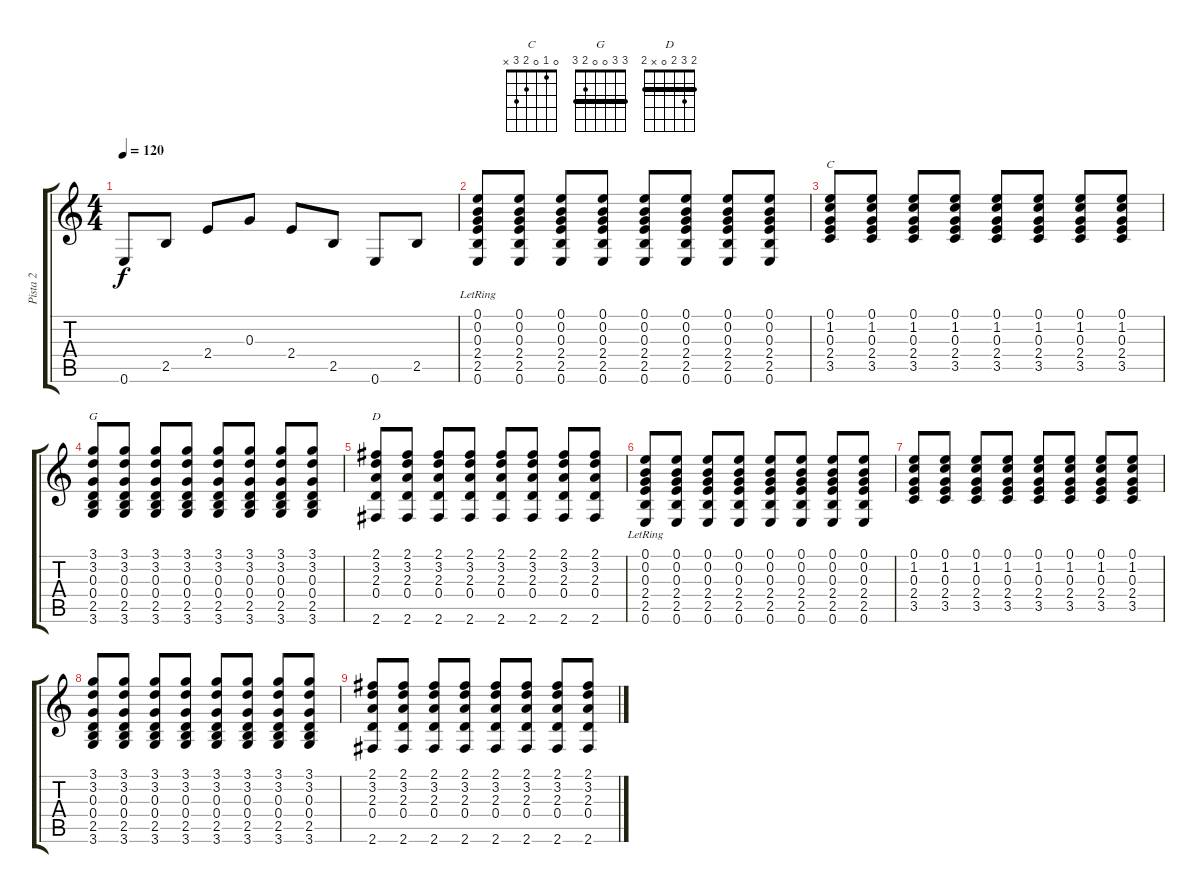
\track ("Pista 2" "Pista 2") {instrument acousticguitarsteel}
\staff {score tabs}
\tuning (E4 B3 G3 D3 A2 E2) {hide}
\chord ("C" 0 1 0 2 3 x)
\chord ("G" 3 3 0 0 2 3) {barre 3}
\chord ("D" 2 3 2 0 x 2) {barre 2}
\ts (4 4)
\tempo 120
\clef g2
\ks c
0.6.8{dy f} 2.5.8 2.4.8 0.3.8 2.4.8 2.5.8 0.6.8 2.5.8 |
(0.1 0.2 0.3{lr} 2.4{lr} 2.5 0.6).8 (0.1 0.2 0.3 2.4 2.5 0.6).8 (0.1 0.2 0.3 2.4 2.5 0.6).8 (0.1 0.2 0.3 2.4 2.5 0.6).8 (0.1 0.2 0.3 2.4 2.5 0.6).8 (0.1 0.2 0.3 2.4 2.5 0.6).8 (0.1 0.2 0.3 2.4 2.5 0.6).8 (0.1 0.2 0.3 2.4 2.5 0.6).8 |
(0.1 1.2 0.3 2.4 3.5).8{ch "C"} (0.1 1.2 0.3 2.4 3.5).8 (0.1 1.2 0.3 2.4 3.5).8 (0.1 1.2 0.3 2.4 3.5).8 (0.1 1.2 0.3 2.4 3.5).8 (0.1 1.2 0.3 2.4 3.5).8 (0.1 1.2 0.3 2.4 3.5).8 (0.1 1.2 0.3 2.4 3.5).8 |
(3.1 3.2 0.3 0.4 2.5 3.6).8{ch "G"} (3.1 3.2 0.3 0.4 2.5 3.6).8 (3.1 3.2 0.3 0.4 2.5 3.6).8 (3.1 3.2 0.3 0.4 2.5 3.6).8 (3.1 3.2 0.3 0.4 2.5 3.6).8 (3.1 3.2 0.3 0.4 2.5 3.6).8 (3.1 3.2 0.3 0.4 2.5 3.6).8 (3.1 3.2 0.3 0.4 2.5 3.6).8 |
(2.1 3.2 2.3 0.4 2.6).8{ch "D"} (2.1 3.2 2.3 0.4 2.6).8 (2.1 3.2 2.3 0.4 2.6).8 (2.1 3.2 2.3 0.4 2.6).8 (2.1 3.2 2.3 0.4 2.6).8 (2.1 3.2 2.3 0.4 2.6).8 (2.1 3.2 2.3 0.4 2.6).8 (2.1 3.2 2.3 0.4 2.6).8 |
(0.1 0.2 0.3{lr} 2.4{lr} 2.5 0.6).8 (0.1 0.2 0.3 2.4 2.5 0.6).8 (0.1 0.2 0.3 2.4 2.5 0.6).8 (0.1 0.2 0.3 2.4 2.5 0.6).8 (0.1 0.2 0.3 2.4 2.5 0.6).8 (0.1 0.2 0.3 2.4 2.5 0.6).8 (0.1 0.2 0.3 2.4 2.5 0.6).8 (0.1 0.2 0.3 2.4 2.5 0.6).8 |
(0.1 1.2 0.3 2.4 3.5).8 (0.1 1.2 0.3 2.4 3.5).8 (0.1 1.2 0.3 2.4 3.5).8 (0.1 1.2 0.3 2.4 3.5).8 (0.1 1.2 0.3 2.4 3.5).8 (0.1 1.2 0.3 2.4 3.5).8 (0.1 1.2 0.3 2.4 3.5).8 (0.1 1.2 0.3 2.4 3.5).8 |
(3.1 3.2 0.3 0.4 2.5 3.6).8 (3.1 3.2 0.3 0.4 2.5 3.6).8 (3.1 3.2 0.3 0.4 2.5 3.6).8 (3.1 3.2 0.3 0.4 2.5 3.6).8 (3.1 3.2 0.3 0.4 2.5 3.6).8 (3.1 3.2 0.3 0.4 2.5 3.6).8 (3.1 3.2 0.3 0.4 2.5 3.6).8 (3.1 3.2 0.3 0.4 2.5 3.6).8 |
(2.1 3.2 2.3 0.4 2.6).8 (2.1 3.2 2.3 0.4 2.6).8 (2.1 3.2 2.3 0.4 2.6).8 (2.1 3.2 2.3 0.4 2.6).8 (2.1 3.2 2.3 0.4 2.6).8 (2.1 3.2 2.3 0.4 2.6).8 (2.1 3.2 2.3 0.4 2.6).8 (2.1 3.2 2.3 0.4 2.6).8
